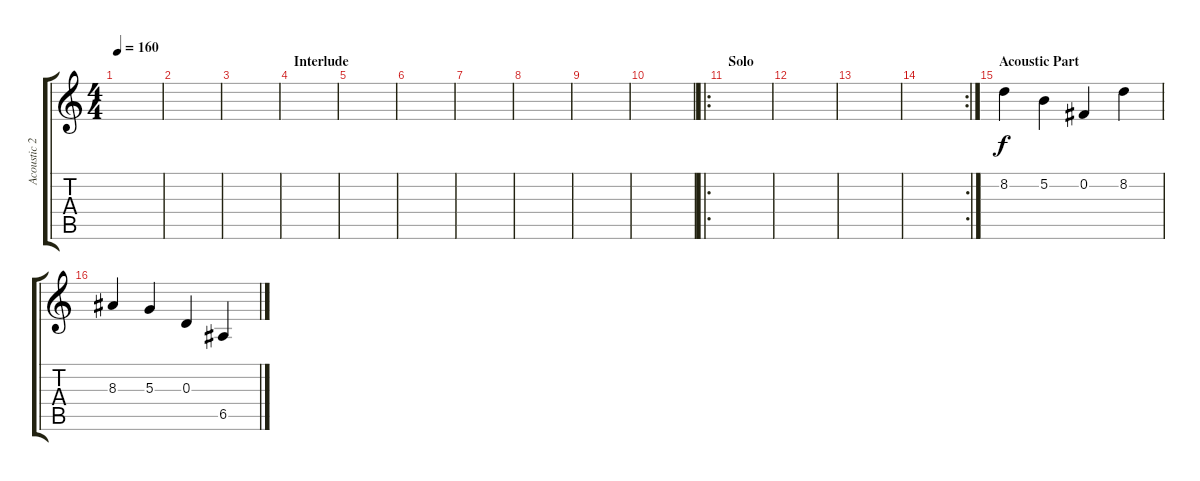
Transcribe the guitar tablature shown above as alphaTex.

\track ("Acoustic 2" "Acoustic 2") {instrument acousticguitarsteel}
\staff {score tabs}
\tuning (B3 Gb3 D3 A2 E2 B1) {hide}
\ts (4 4)
\tempo 160
\clef g2
\ks c
|
|
|
\section ("" "Interlude")
|
|
|
|
|
|
|
\ro
\section ("" "Solo")
|
|
|
\rc 2
|
\section ("" "Acoustic Part")
8.2.4 5.2.4 0.2.4 8.2.4 |
8.3.4 5.3.4 0.3.4 6.5.4
